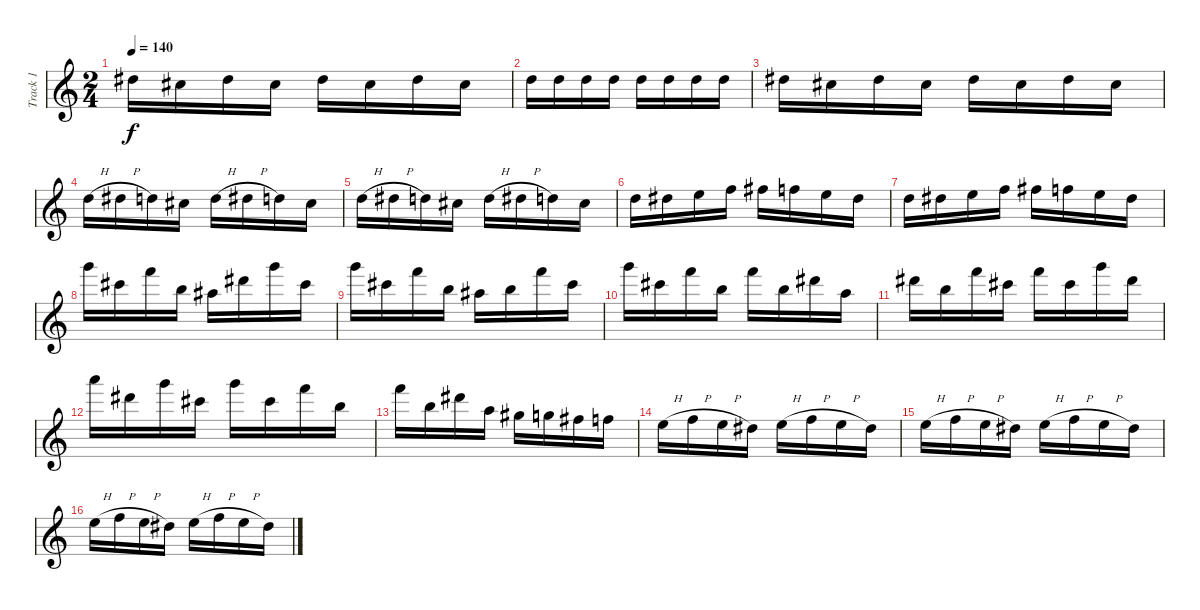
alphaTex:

\track ("Track 1" "Track 1") {mute instrument banjo}
\staff {score}
\tuning (D4 B3 G3 D3 G4) {hide}
\displaytranspose 12
\ts (2 4)
\tempo 140
\clef g2
\ks c
1.1.16{dy f} 2.2.16 1.1.16 2.2.16 1.1.16 2.2.16 1.1.16 2.2.16 |
0.1.16 3.2.16 0.1.16 3.2.16 0.1.16 3.2.16 0.1.16 3.2.16 |
1.1.16 2.2.16 1.1.16 2.2.16 1.1.16 2.2.16 1.1.16 2.2.16 |
0.1{h}.16 1.1{h}.16 0.1.16 2.2.16 0.1{h}.16 1.1{h}.16 0.1.16 2.2.16 |
0.1{h}.16 1.1{h}.16 0.1.16 2.2.16 0.1{h}.16 1.1{h}.16 0.1.16 2.2.16 |
0.1.16 4.2.16 2.1.16 6.2.16 4.1.16 6.2.16 2.1.16 4.2.16 |
0.1.16 4.2.16 2.1.16 6.2.16 4.1.16 6.2.16 2.1.16 4.2.16 |
12.5.16 11.1.16 10.5.16 9.1.16 11.2.16 13.1.16 12.5.16 11.1.16 |
12.5.16 11.1.16 10.5.16 9.1.16 11.2.16 9.1.16 10.5.16 11.1.16 |
12.5.16 11.1.16 10.5.16 9.1.16 10.5.16 9.1.16 8.5.16 7.1.16 |
8.5.16 9.1.16 10.5.16 11.1.16 10.5.16 11.1.16 12.5.16 13.1.16 |
14.5.16 13.1.16 12.5.16 11.1.16 12.5.16 11.1.16 10.5.16 9.1.16 |
10.5.16 9.1.16 8.5.16 7.1.16 9.2.16 0.5.16 4.1.16 6.2.16 |
5.2{h}.16 6.2{h}.16 5.2{h}.16 4.2.16 5.2{h}.16 6.2{h}.16 5.2{h}.16 4.2.16 |
5.2{h}.16 6.2{h}.16 5.2{h}.16 4.2.16 5.2{h}.16 6.2{h}.16 5.2{h}.16 4.2.16 |
2.1{h}.16 3.1{h}.16 2.1{h}.16 1.1.16 2.1{h}.16 3.1{h}.16 2.1{h}.16 1.1.16
